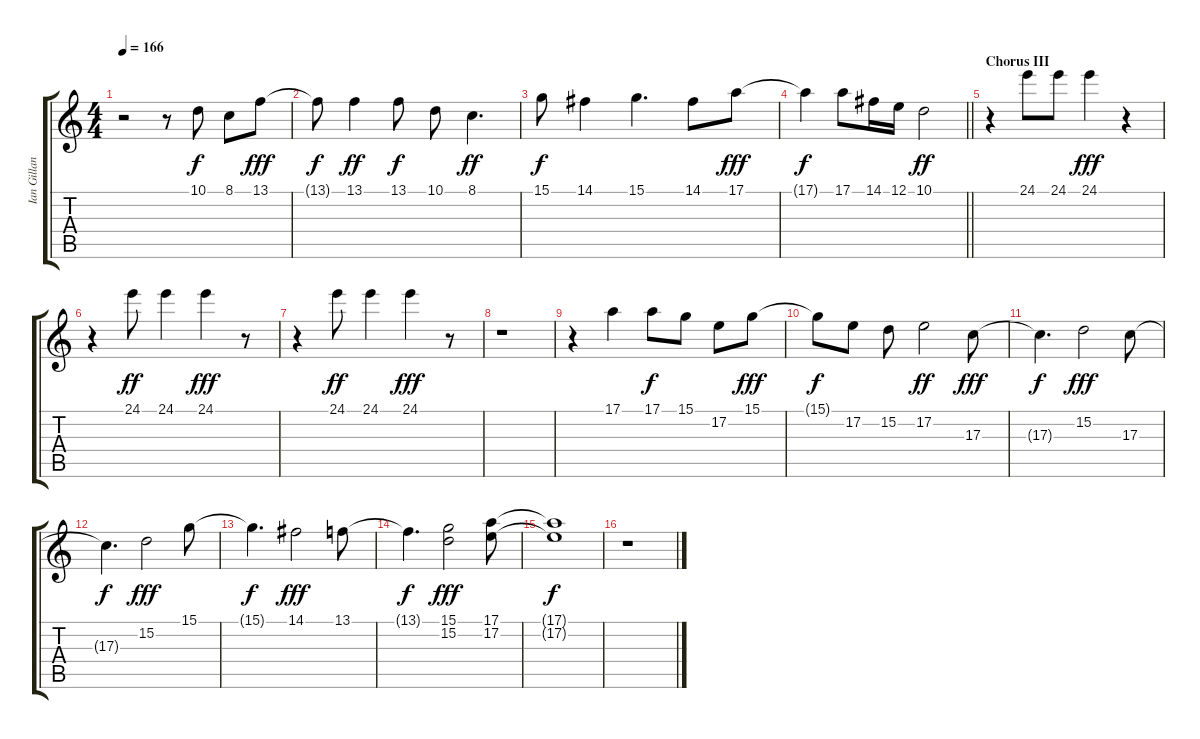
\track ("Ian Gillan" "Ian Gillan") {instrument lead2sawtooth}
\staff {score tabs}
\tuning (E4 B3 G3 D3 A2 E2) {hide}
\ts (4 4)
\tempo 166
\clef g2
\ks c
r.2{dy f} r.8 10.1.8 8.1.8 13.1.8{dy fff} |
13.1{t}.8{dy f} 13.1.4{dy ff} 13.1.8{dy f} 10.1.8 8.1.4{d dy ff} |
15.1.8{dy f} 14.1.4 15.1.4{d} 14.1.8 17.1.8{dy fff} |
\barLineRight lightlight
17.1{t}.4{dy f} 17.1.8 14.1.16 12.1.16 10.1.2{dy ff} |
\section ("" "Chorus III")
r.4 24.1.8 24.1.8 24.1.4{dy fff} r.4 |
r.4 24.1.8{dy ff} 24.1.4 24.1.4{dy fff} r.8 |
r.4 24.1.8{dy ff} 24.1.4 24.1.4{dy fff} r.8 |
r.1 |
r.4 17.1.4 17.1.8{dy f} 15.1.8 17.2.8 15.1.8{dy fff} |
15.1{t}.8{dy f} 17.2.8 15.2.8 17.2.2{dy ff} 17.3.8{dy fff} |
17.3{t}.4{d dy f} 15.2.2{dy fff} 17.3.8 |
17.3{t}.4{d dy f} 15.2.2{dy fff} 15.1.8 |
15.1{t}.4{d dy f} 14.1.2{dy fff} 13.1.8 |
13.1{t}.4{d dy f} (15.1 15.2).2{dy fff} (17.1 17.2).8 |
(17.1{t} 17.2{t}).1{dy f} |
r.1
